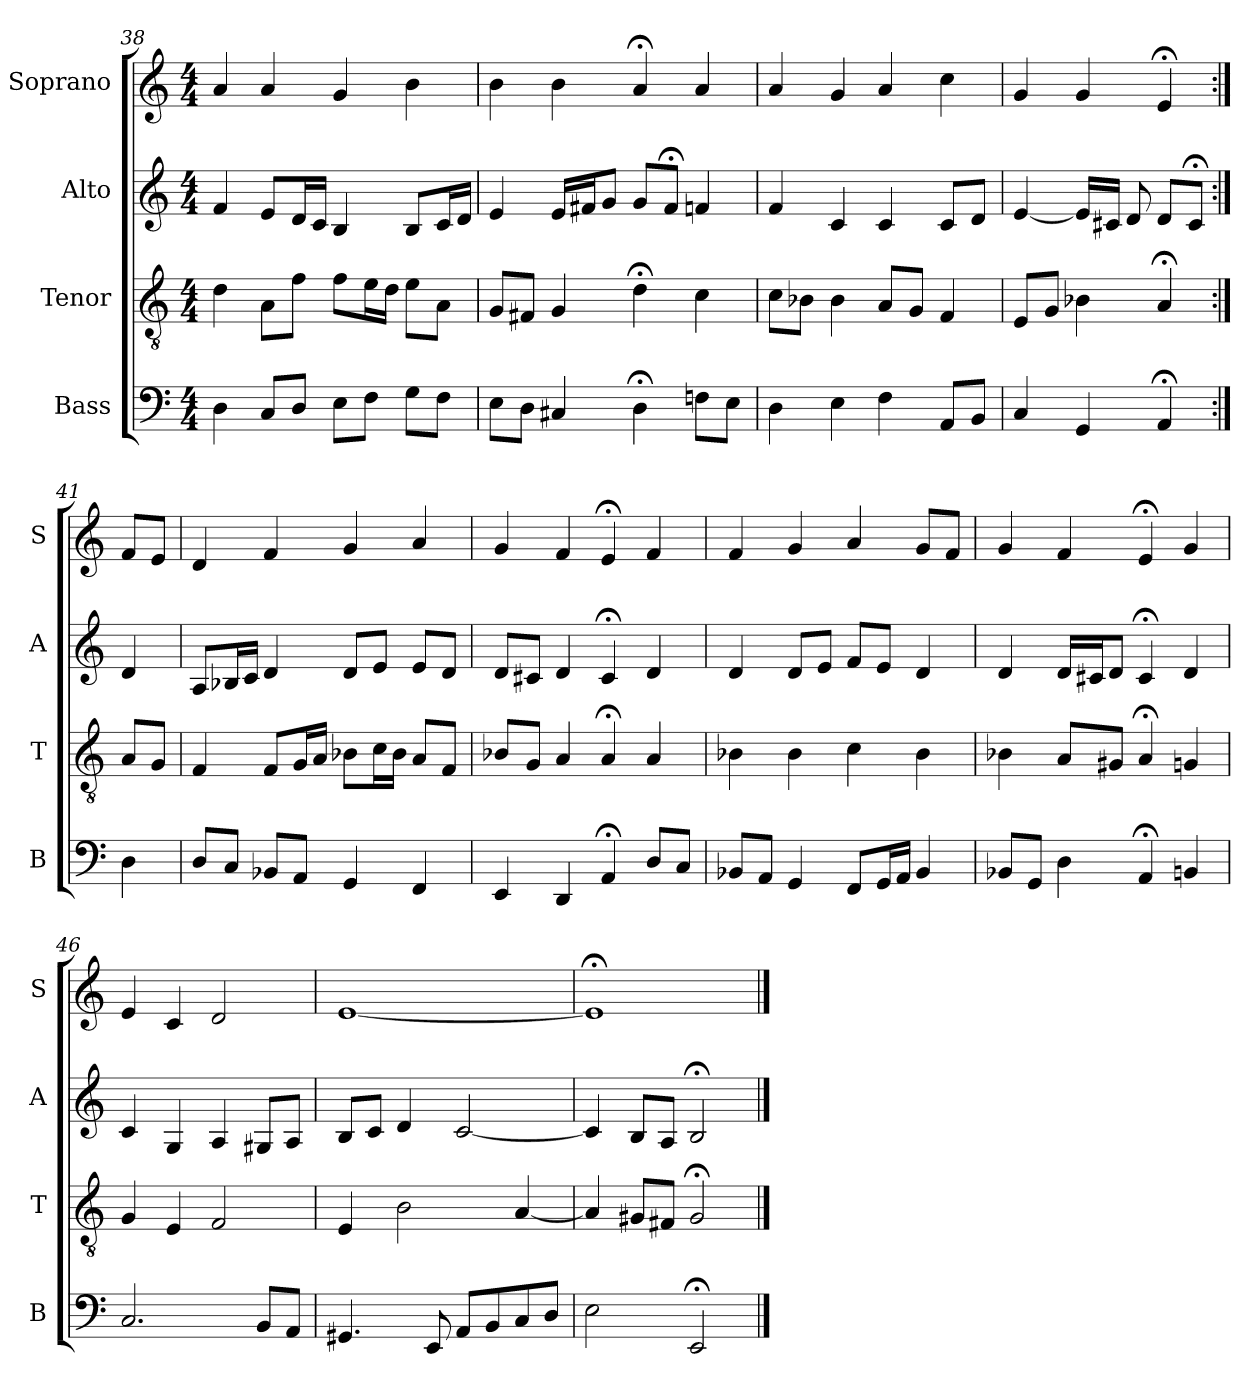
**kern	**kern	**kern	**kern
*part4	*part3	*part2	*part1
*staff4	*staff3	*staff2	*staff1
*I"Bass	*I"Tenor	*I"Alto	*I"Soprano
*I'B	*I'T	*I'A	*I'S
*clefF4	*clefGv2	*clefG2	*clefG2
*k[]	*k[]	*k[]	*k[]
*M4/4	*M4/4	*M4/4	*M4/4
=38	=38	=38	=38
4D\	4d\	4f/	4a/
8C/L	8A\L	8e/L	4a/
8D/J	8f\J	16d/L	.
.	.	16c/JJ	.
8E\L	8f\L	4B/	4g/
8F\J	16e\L	.	.
.	16d\JJ	.	.
8G\L	8e\L	8B/L	4b\
8F\J	8A\J	16c/L	.
.	.	16d/JJ	.
=39	=39	=39	=39
8E\L	8G/L	4e/	4b\
8D\J	8F#X/J	.	.
4C#X/	4G/	16e/LL	4b\
.	.	16f#X/J	.
.	.	8g/J	.
4D;<\	4d;<\	8g/L	4a;</
.	.	8f#;</J	.
8Fn\L	4c\	4fn/	4a/
8E\J	.	.	.
=40	=40	=40	=40
4D\	8c\L	4f/	4a/
.	8B-X\J	.	.
4E\	4B-\	4c/	4g/
4F\	8A/L	4c/	4a/
.	8G/J	.	.
8AA/L	4F/	8c/L	4cc\
8BB/J	.	8d/J	.
=41	=41	=41	=41
4C/	8E/L	[4e/	4g/
.	8G/J	.	.
4GG/	4B-X\	16e/LL]	4g/
.	.	16c#X/JJ	.
.	.	8d/	.
4AA;</	4A;</	8d/L	4e;</
.	.	8c#;</J	.
=41b:|!	=41b:|!	=41b:|!	=41b:|!
4D\	8A/L	4d/	8f/L
.	8G/J	.	8e/J
=42	=42	=42	=42
8D/L	4F/	8A/L	4d/
8C/J	.	16B-X/L	.
.	.	16c/JJ	.
8BB-X/L	8F/L	4d/	4f/
8AA/J	16G/L	.	.
.	16A/JJ	.	.
4GG/	8B-X\L	8d/L	4g/
.	16c\L	8e/J	.
.	16B-\JJ	.	.
4FF/	8A/L	8e/L	4a/
.	8F/J	8d/J	.
=43	=43	=43	=43
4EE/	8B-X/L	8d/L	4g/
.	8G/J	8c#X/J	.
4DD/	4A/	4d/	4f/
4AA;</	4A;</	4c#;</	4e;</
8D/L	4A/	4d/	4f/
8C/J	.	.	.
=44	=44	=44	=44
8BB-X/L	4B-X\	4d/	4f/
8AA/J	.	.	.
4GG/	4B-\	8d/L	4g/
.	.	8e/J	.
8FF/L	4c\	8f/L	4a/
16GG/L	.	8e/J	.
16AA/JJ	.	.	.
4BB-/	4B-\	4d/	8g/L
.	.	.	8f/J
=45	=45	=45	=45
8BB-X/L	4B-X\	4d/	4g/
8GG/J	.	.	.
4D\	8A/L	16d/LL	4f/
.	.	16c#X/J	.
.	8G#X/J	8d/J	.
4AA;</	4A;</	4c#;</	4e;</
4BBn/	4Gn/	4d/	4g/
=46	=46	=46	=46
2.C/	4G/	4c/	4e/
.	4E/	4G/	4c/
.	2F/	4A/	2d/
8BB/L	.	8G#X/L	.
8AA/J	.	8A/J	.
=47	=47	=47	=47
4.GG#X/	4E/	8B/L	[1e/
.	.	8c/J	.
.	2B\	4d/	.
8EE/	.	.	.
8AA/L	.	[2c/	.
8BB/	.	.	.
8C/	[4A/	.	.
8D/J	.	.	.
=48	=48	=48	=48
2E\	4A/]	4c/]	1e;</]
.	8G#X/L	8B/L	.
.	8F#X/J	8A/J	.
2EE;</	2G#;</	2B;</	.
==	==	==	==
*-	*-	*-	*-
